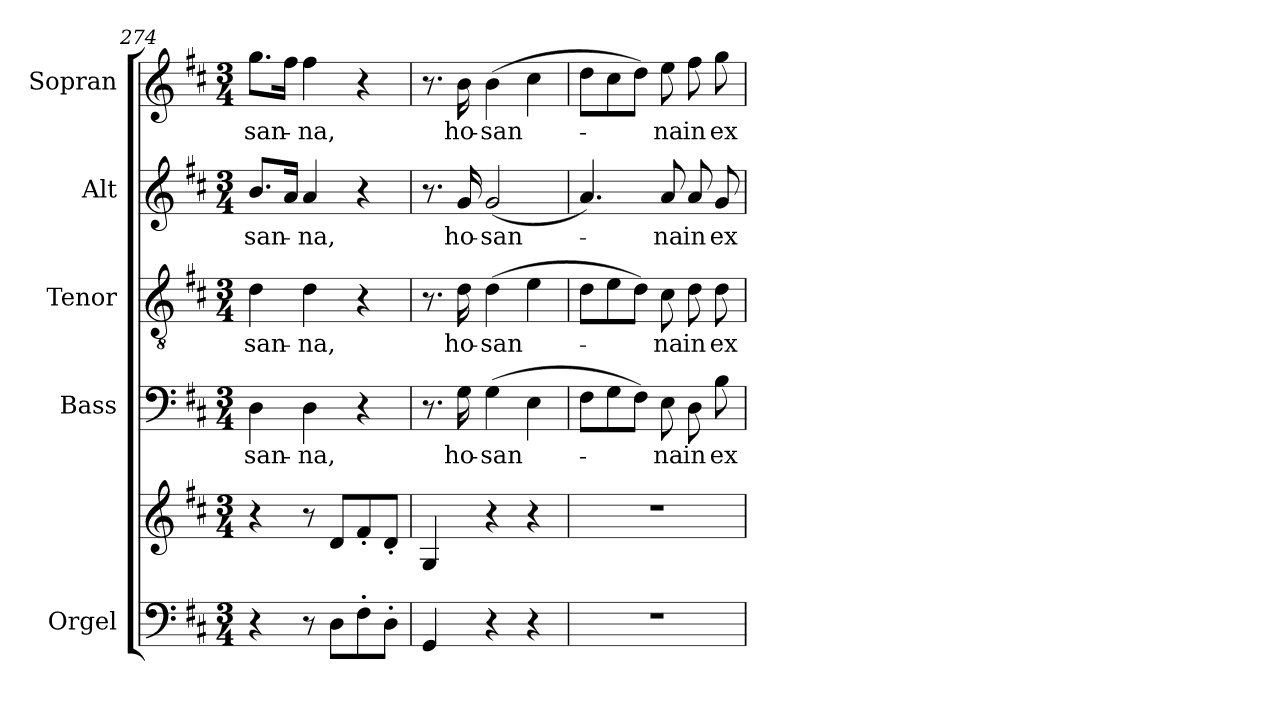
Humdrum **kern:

**kern	**kern	**kern	**text	**kern	**text	**kern	**text	**kern	**text
*part5	*part5	*part4	*part4	*part3	*part3	*part2	*part2	*part1	*part1
*staff6	*staff5	*staff4	*staff4	*staff3	*staff3	*staff2	*staff2	*staff1	*staff1
*I"Orgel	*	*I"Bass	*	*I"Tenor	*	*I"Alt	*	*I"Sopran	*
*I'Org.	*	*I'B.	*	*I'T.	*	*I'A.	*	*I'S.	*
*clefF4	*clefG2	*clefF4	*	*clefGv2	*	*clefG2	*	*clefG2	*
*k[f#c#]	*k[f#c#]	*k[f#c#]	*	*k[f#c#]	*	*k[f#c#]	*	*k[f#c#]	*
*D:	*D:	*D:	*	*D:	*	*D:	*	*D:	*
*M3/4	*M3/4	*M3/4	*	*M3/4	*	*M3/4	*	*M3/4	*
=274	=274	=274	=274	=274	=274	=274	=274	=274	=274
!	!	!	!LO:LY:b	!	!LO:LY:b	!	!LO:LY:b	!	!LO:LY:b
4r	4r	4D\	-san-	4d\	-san-	8.b/L	-san-	8.gg\L	-san-
.	.	.	.	.	.	16a/Jk	.	16ff#\Jk	.
!	!	!	!LO:LY:b	!	!LO:LY:b	!	!LO:LY:b	!	!LO:LY:b
8r	8r	4D\	-na,	4d\	-na,	4a/	-na,	4ff#\	-na,
8D\L	8d/L	.	.	.	.	.	.	.	.
8F#'>\	8f#'</	4r	.	4r	.	4r	.	4r	.
8D'>\J	8d'</J	.	.	.	.	.	.	.	.
=275	=275	=275	=275	=275	=275	=275	=275	=275	=275
4GG/	4G/	8.r	.	8.r	.	8.r	.	8.r	.
!	!	!	!LO:LY:b	!	!LO:LY:b	!	!LO:LY:b	!	!LO:LY:b
.	.	16G\	ho-	16d\	ho-	16g/	ho-	16b\	ho-
!	!	!	!LO:LY:b	!	!LO:LY:b	!	!LO:LY:b	!	!LO:LY:b
4r	4r	(>4G\	-san-	(>4d\	-san-	(<2g/	-san-	(>4b\	-san-
4r	4r	4E\	.	4e\	.	.	.	4cc#\	.
=276	=276	=276	=276	=276	=276	=276	=276	=276	=276
2.r	2.r	8F#\L	.	8d\L	.	4.a/)	.	8dd\L	.
.	.	8G\	.	8e\	.	.	.	8cc#\	.
.	.	8F#\J)	.	8d\J)	.	.	.	8dd\J)	.
!	!	!	!LO:LY:b	!	!LO:LY:b	!	!LO:LY:b	!	!LO:LY:b
.	.	8E\	-na	8c#\	-na	8a/	-na	8ee\	-na
!	!	!	!LO:LY:b	!	!LO:LY:b	!	!LO:LY:b	!	!LO:LY:b
.	.	8D\	in	8d\	in	8a/	in	8ff#\	in
!	!	!	!LO:LY:b	!	!LO:LY:b	!	!LO:LY:b	!	!LO:LY:b
.	.	8B\	ex-	8d\	ex-	8g/	ex-	8gg\	ex-
=	=	=	=	=	=	=	=	=	=
*-	*-	*-	*-	*-	*-	*-	*-	*-	*-
